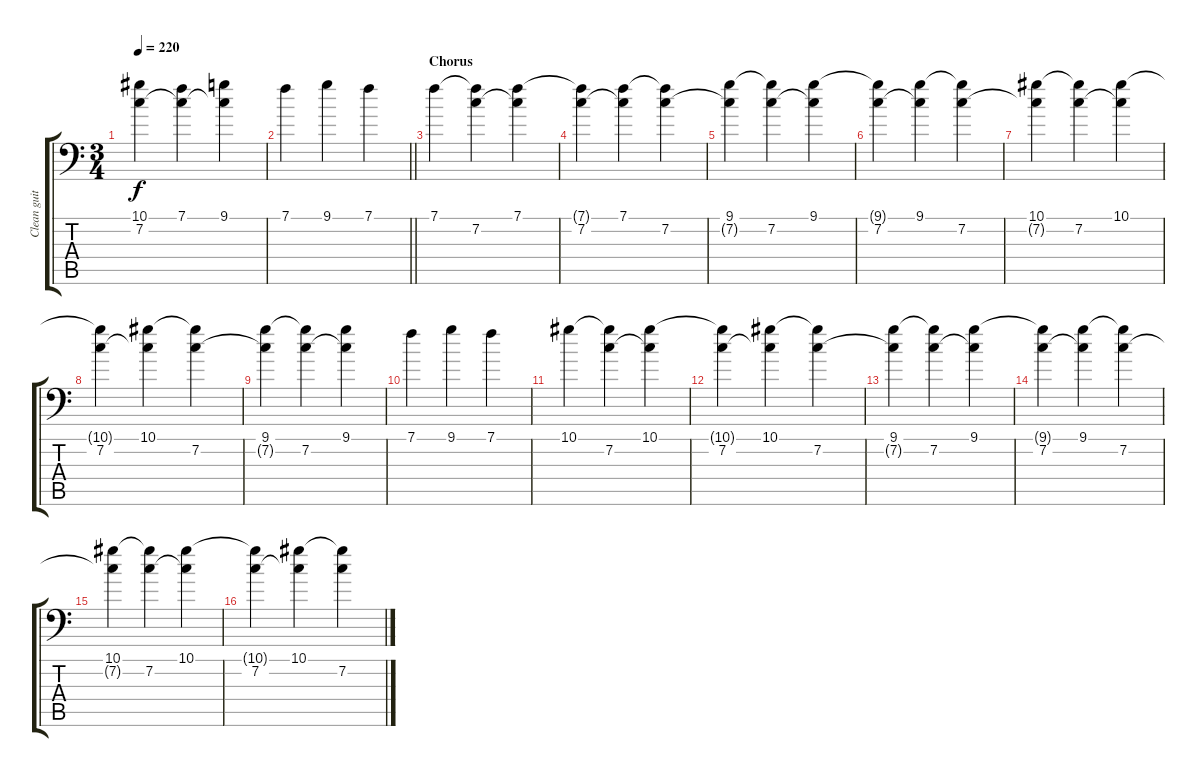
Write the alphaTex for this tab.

\track ("Clean guitar" "Clean guit") {instrument acousticguitarsteel}
\staff {score tabs}
\tuning (Bb3 F3 Db3 Ab2 Eb2 Bb1) {hide}
\ts (3 4)
\tempo 220
\clef f4
\ks c
(10.1 7.2{t}).4{dy f} (7.1 7.2{t}).4 (9.1 7.2{t}).4 |
\barLineRight lightlight
7.1.4 9.1.4 7.1.4 |
\section ("" "Chorus")
7.1.4{volume 6 instrument acousticguitarsteel} (7.1{t} 7.2).4 (7.1 7.2{t}).4 |
(7.1{t} 7.2).4 (7.1 7.2{t}).4 (7.1{t} 7.2).4 |
(9.1 7.2{t}).4 (9.1{t} 7.2).4 (9.1 7.2{t}).4 |
(9.1{t} 7.2).4 (9.1 7.2{t}).4 (9.1{t} 7.2).4 |
(10.1 7.2{t}).4 (10.1{t} 7.2).4 (10.1 7.2{t}).4 |
(10.1{t} 7.2).4 (10.1 7.2{t}).4 (10.1{t} 7.2).4 |
(9.1 7.2{t}).4 (9.1{t} 7.2).4 (9.1 7.2{t}).4 |
7.1.4 9.1.4 7.1.4 |
10.1.4 (10.1{t} 7.2).4 (10.1 7.2{t}).4 |
(10.1{t} 7.2).4 (10.1 7.2{t}).4 (10.1{t} 7.2).4 |
(9.1 7.2{t}).4 (9.1{t} 7.2).4 (9.1 7.2{t}).4 |
(9.1{t} 7.2).4 (9.1 7.2{t}).4 (9.1{t} 7.2).4 |
(10.1 7.2{t}).4 (10.1{t} 7.2).4 (10.1 7.2{t}).4 |
(10.1{t} 7.2).4 (10.1 7.2{t}).4 (10.1{t} 7.2).4
